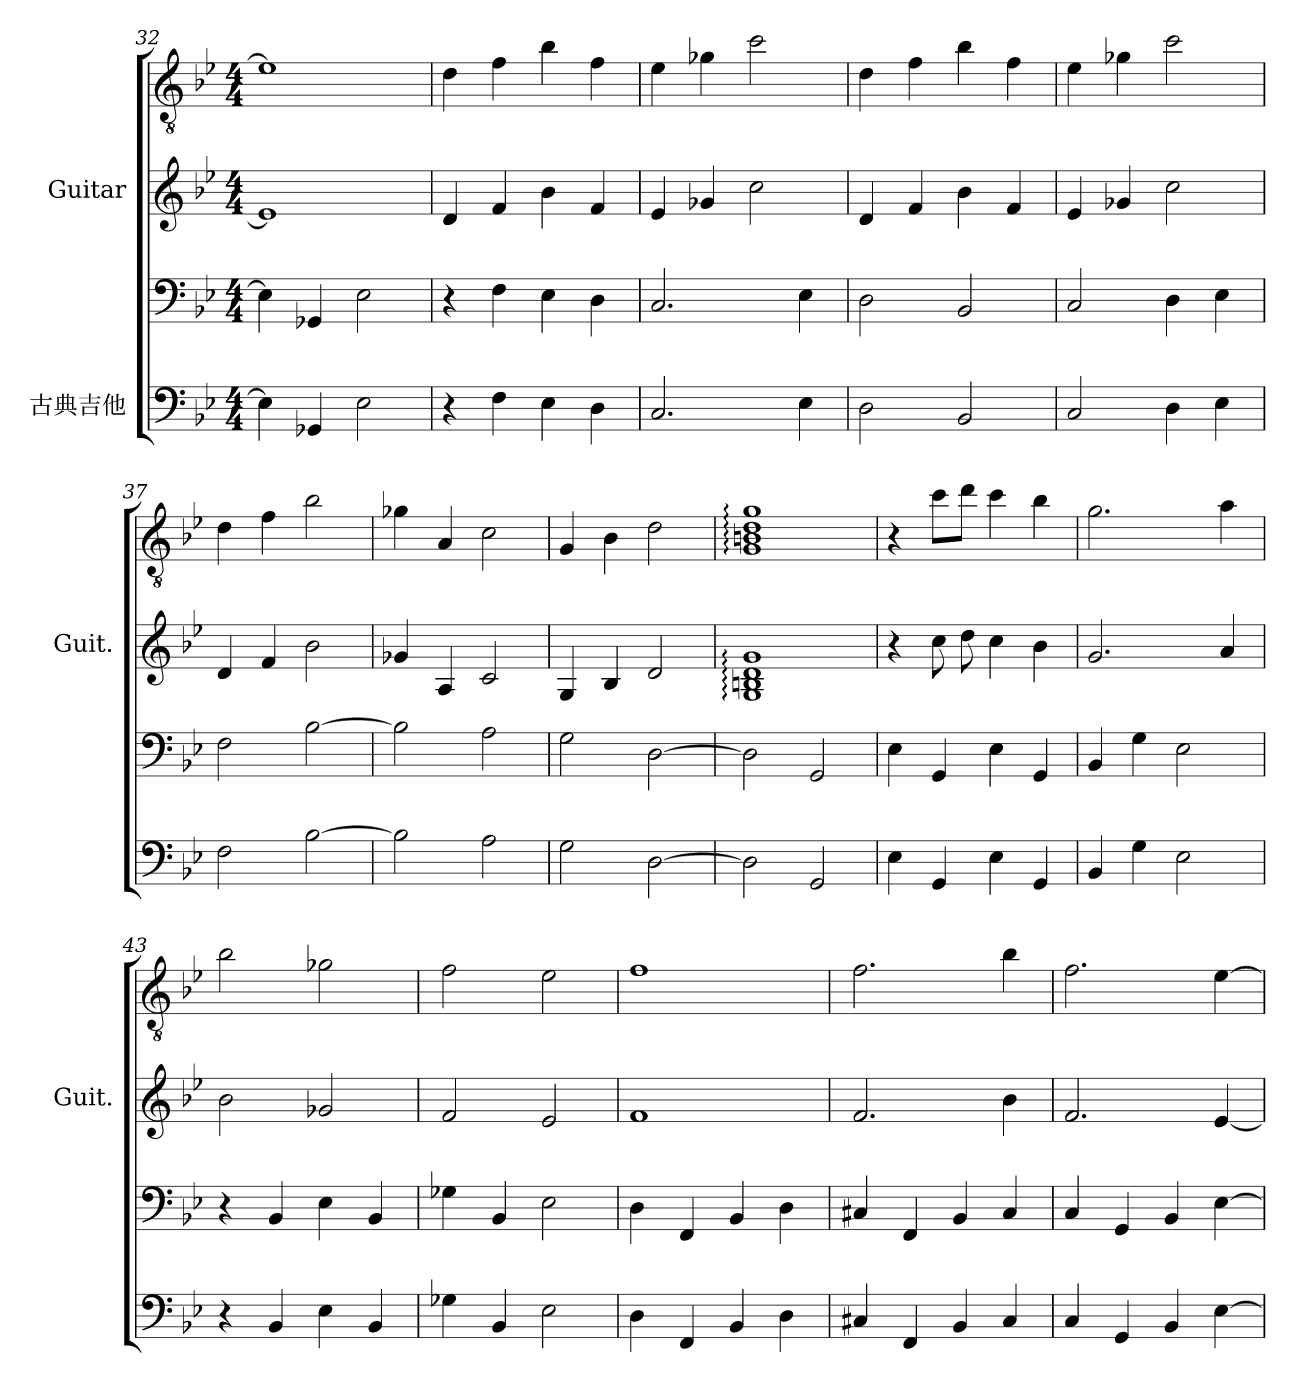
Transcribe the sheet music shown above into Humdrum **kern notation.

**kern	**kern	**kern	**kern
*part2	*part2	*part1	*part1
*staff4	*staff3	*staff2	*staff1
*I"古典吉他	*	*I"Guitar	*
*	*	*I'Guit.	*
*	*clefF4	*	*clefGv2
*k[b-e-]	*k[b-e-]	*k[b-e-]	*k[b-e-]
*M4/4	*M4/4	*M4/4	*M4/4
=32	=32	=32	=32
4E-]	4E-\]	1e-]	1e-]
4GG-	4GG-X/	.	.
2E-	2E-\	.	.
=33	=33	=33	=33
4r	4r	4d	4d\
4F	4F\	4f	4f\
4E-	4E-\	4b-	4b-\
4D	4D\	4f	4f\
=34	=34	=34	=34
2.C	2.C/	4e-	4e-\
.	.	4g-	4g-X\
.	.	2cc	2cc\
4E-	4E-\	.	.
=35	=35	=35	=35
2D	2D\	4d	4d\
.	.	4f	4f\
2BB-	2BB-/	4b-	4b-\
.	.	4f	4f\
=36	=36	=36	=36
2C	2C/	4e-	4e-\
.	.	4g-X	4g-X\
4D	4D\	2cc	2cc\
4E-	4E-\	.	.
=37	=37	=37	=37
2F	2F\	4d	4d\
.	.	4f	4f\
[2B-	[2B-\	2b-	2b-\
=38	=38	=38	=38
2B-]	2B-\]	4g-	4g-X\
.	.	4A	4A/
2A	2A\	2c	2c\
=39	=39	=39	=39
2G	2G\	4G	4G/
.	.	4B-	4B-\
[2D	[2D\	2d	2d\
=40	=40	=40	=40
2D]	2D\]	1G: 1B: 1d: 1g:	1G: 1Bn: 1d: 1g:
2GG	2GG/	.	.
=41	=41	=41	=41
4E-	4E-\	4r	4r
4GG	4GG/	8cc	8cc\L
.	.	8dd	8dd\J
4E-	4E-\	4cc	4cc\
4GG	4GG/	4b-	4b-\
!!LO:LB:g=z
=42	=42	=42	=42
4BB-	4BB-/	2.g	2.g\
4G	4G\	.	.
2E-	2E-\	.	.
.	.	4a	4a\
=43	=43	=43	=43
4r	4r	2b-	2b-\
4BB-	4BB-/	.	.
4E-	4E-\	2g-	2g-X\
4BB-	4BB-/	.	.
=44	=44	=44	=44
4G-	4G-X\	2f	2f\
4BB-	4BB-/	.	.
2E-	2E-\	2e-	2e-\
=45	=45	=45	=45
4D	4D\	1f	1f
4FF	4FF/	.	.
4BB-	4BB-/	.	.
4D	4D\	.	.
=46	=46	=46	=46
4C#	4C#X/	2.f	2.f\
4FF	4FF/	.	.
4BB-	4BB-/	.	.
4C#	4C#/	4b-	4b-\
=47	=47	=47	=47
4C	4C/	2.f	2.f\
4GG	4GG/	.	.
4BB-	4BB-/	.	.
[4E-	[4E-\	[4e-	[4e-\
=	=	=	=
*-	*-	*-	*-
